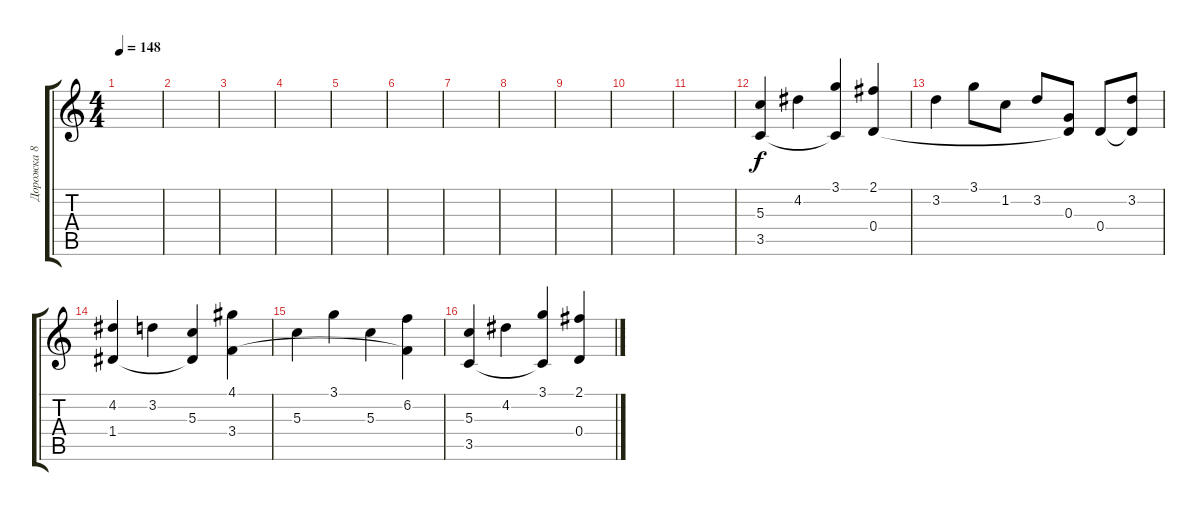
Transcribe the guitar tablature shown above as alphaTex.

\track ("Дорожка 8" "Дорожка 8") {instrument acousticgrandpiano}
\staff {score tabs}
\tuning (E5 B4 G4 D4 A3 E3) {hide}
\ts (4 4)
\tempo 148
\clef g2
\ks c
|
|
|
|
|
|
|
|
|
|
|
(5.3 3.5).4 4.2.4 (3.1 3.5{t}).4 (2.1 0.4).4 |
3.2.4 3.1.8 1.2.8 3.2.8 (0.3 0.4{t}).8 0.4.8 (3.2 0.4{t}).8 |
(4.2 1.4).4 3.2.4 (5.3 1.4{t}).4 (4.1 3.4).4 |
5.3.4 3.1.4 5.3.4 (6.2 3.4{t}).4 |
(5.3 3.5).4 4.2.4 (3.1 3.5{t}).4 (2.1 0.4).4
